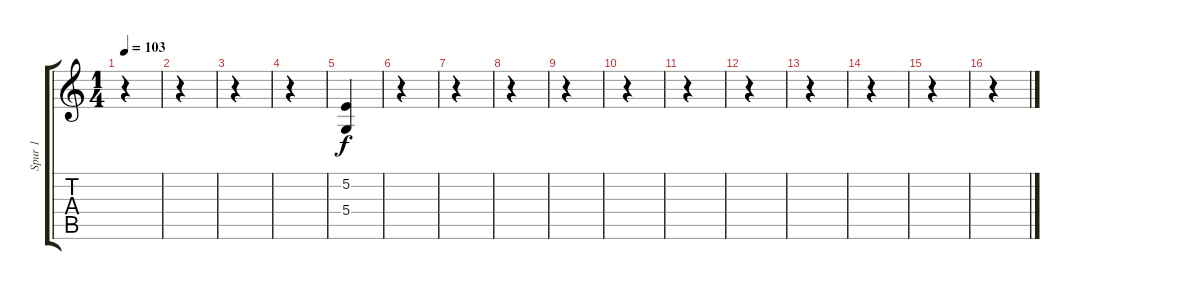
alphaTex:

\track ("Spur 1" "Spur 1") {instrument choiraahs}
\staff {score tabs}
\tuning (E4 B3 G3 D3 A2 E2) {hide}
\ts (1 4)
\tempo 103
\clef g2
\ks c
r.4{dy f instrument choiraahs} |
r.4 |
r.4 |
r.4 |
(5.2 5.4).4 |
r.4 |
r.4 |
r.4 |
r.4 |
r.4 |
r.4 |
r.4 |
r.4 |
r.4 |
r.4 |
r.4
